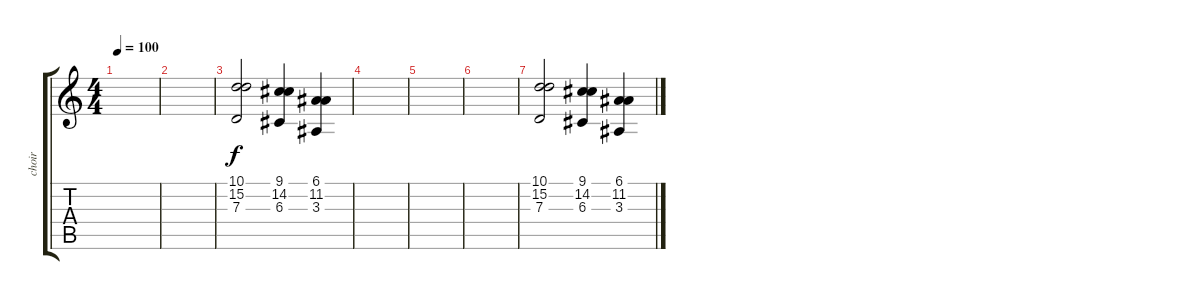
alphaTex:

\track ("choir" "choir") {instrument choiraahs}
\staff {score tabs}
\tuning (E4 B3 G3 D3 A2 E2) {hide}
\ts (4 4)
\tempo 100
\clef g2
\ks c
|
|
(10.1 15.2 7.3).2 (9.1 14.2 6.3).4 (6.1 11.2 3.3).4 |
|
|
|
(10.1 15.2 7.3).2 (9.1 14.2 6.3).4 (6.1 11.2 3.3).4
